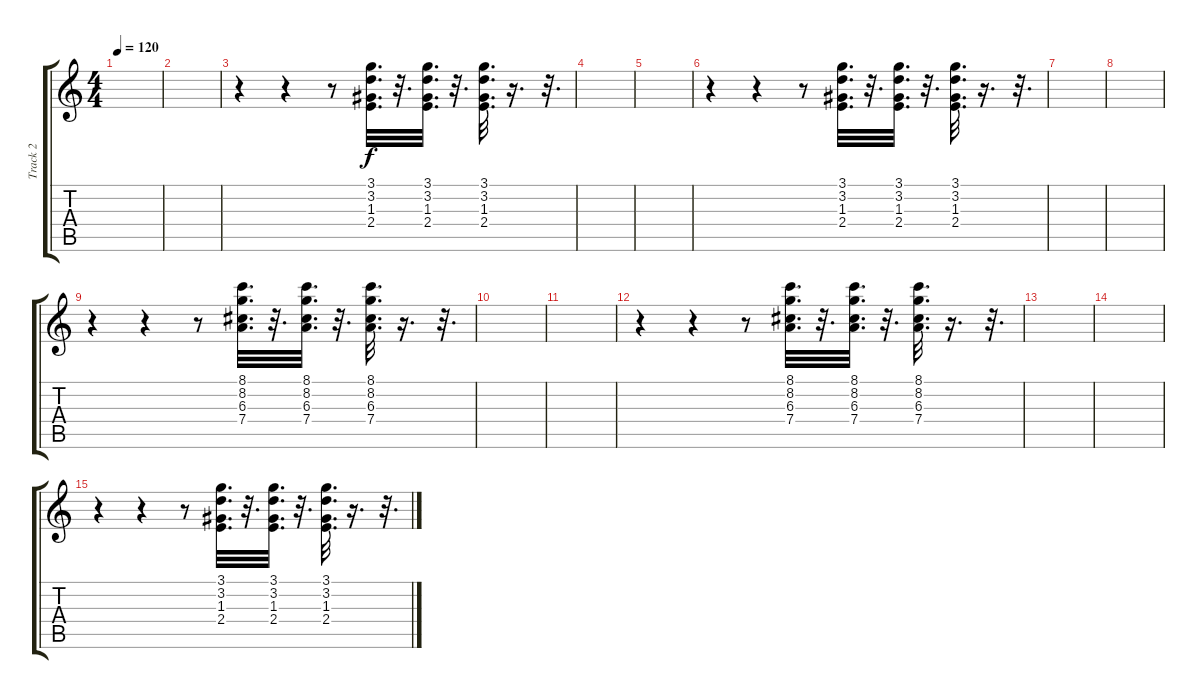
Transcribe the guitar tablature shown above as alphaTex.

\track ("Track 2" "Track 2") {instrument guitarharmonics}
\staff {score tabs}
\tuning (E4 B3 G3 D3 A2 E2) {hide}
\ts (4 4)
\tempo 120
\clef g2
\ks c
|
|
r.4 r.4 r.8 (3.1 3.2 1.3 2.4).32{d} r.32{d} (3.1 3.2 1.3 2.4).32{d} r.32{d} (3.1 3.2 1.3 2.4).32{d} r.16{d} r.32{d} |
|
|
r.4 r.4 r.8 (3.1 3.2 1.3 2.4).32{d} r.32{d} (3.1 3.2 1.3 2.4).32{d} r.32{d} (3.1 3.2 1.3 2.4).32{d} r.16{d} r.32{d} |
|
|
r.4 r.4 r.8 (8.1 8.2 6.3 7.4).32{d} r.32{d} (8.1 8.2 6.3 7.4).32{d} r.32{d} (8.1 8.2 6.3 7.4).32{d} r.16{d} r.32{d} |
|
|
r.4 r.4 r.8 (8.1 8.2 6.3 7.4).32{d} r.32{d} (8.1 8.2 6.3 7.4).32{d} r.32{d} (8.1 8.2 6.3 7.4).32{d} r.16{d} r.32{d} |
|
|
r.4 r.4 r.8 (3.1 3.2 1.3 2.4).32{d} r.32{d} (3.1 3.2 1.3 2.4).32{d} r.32{d} (3.1 3.2 1.3 2.4).32{d} r.16{d} r.32{d}
